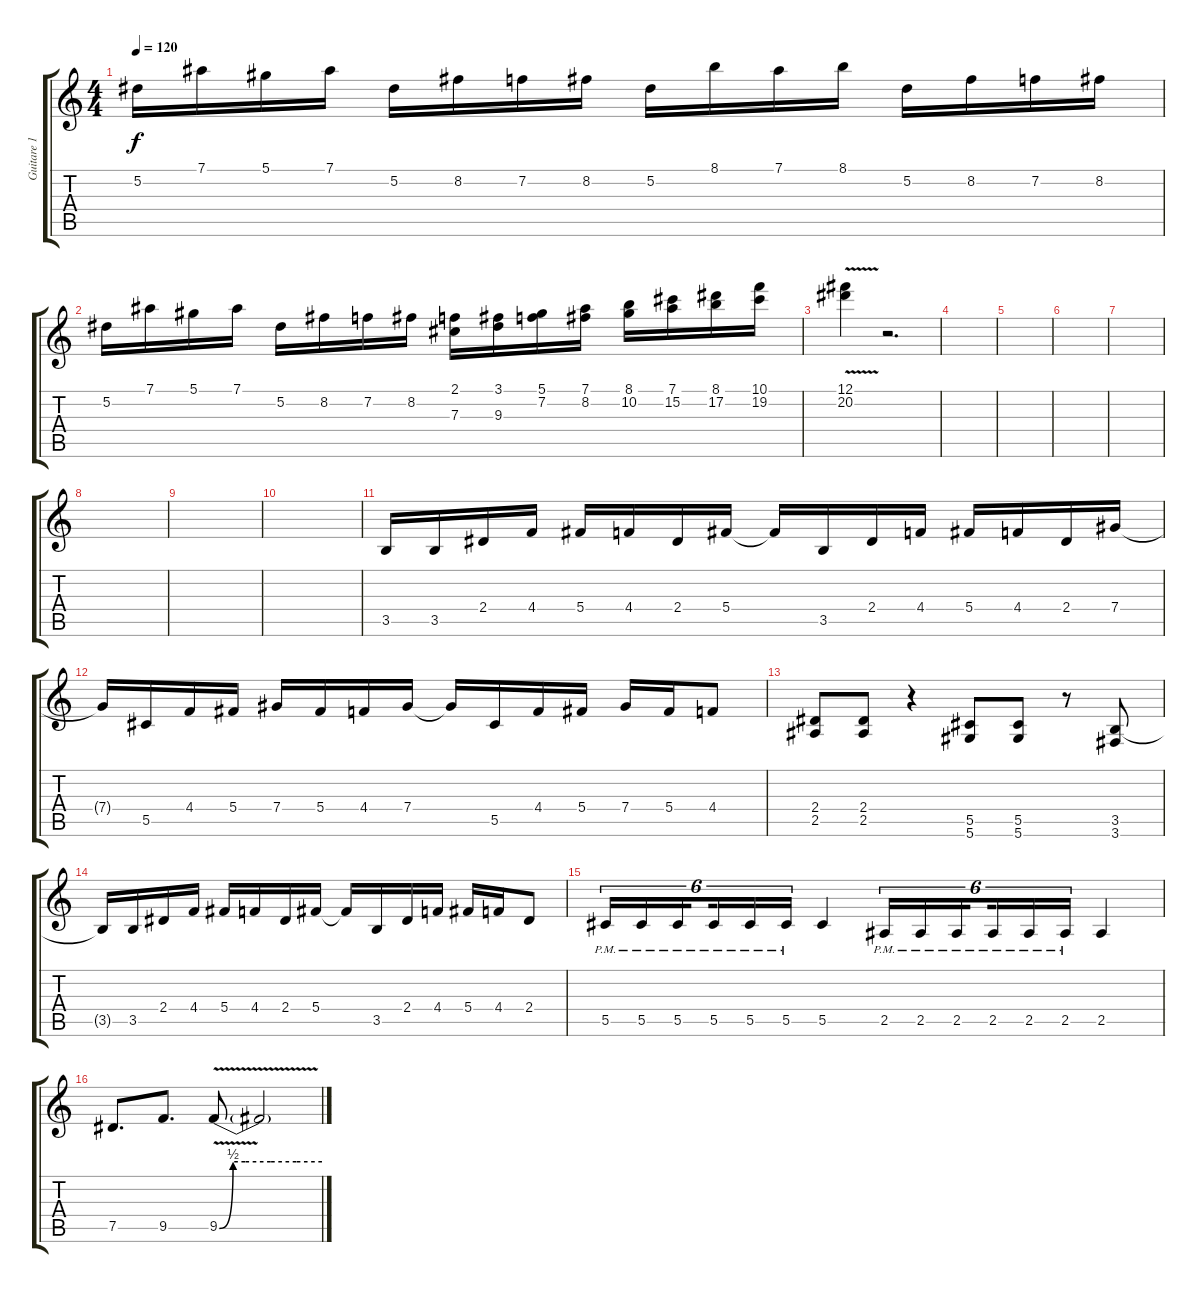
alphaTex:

\track ("Guitare 1" "Guitare 1") {instrument distortionguitar}
\staff {score tabs}
\tuning (Eb4 Bb3 Gb3 Db3 Ab2 Eb2) {hide}
\ts (4 4)
\tempo 120
\clef g2
\ks c
5.2.16{dy f} 7.1.16 5.1.16 7.1.16 5.2.16 8.2.16 7.2.16 8.2.16 5.2.16 8.1.16 7.1.16 8.1.16 5.2.16 8.2.16 7.2.16 8.2.16 |
5.2.16 7.1.16 5.1.16 7.1.16 5.2.16 8.2.16 7.2.16 8.2.16 (2.1 7.3).16 (3.1 9.3).16 (5.1 7.2).16 (7.1 8.2).16 (8.1 10.2).16 (7.1 15.2).16 (8.1 17.2).16 (10.1 19.2).16 |
(12.1 20.2{v}).4 r.2{d} |
|
|
|
|
|
|
|
3.5.16 3.5.16 2.4.16 4.4.16 5.4.16 4.4.16 2.4.16 5.4.16 5.4{t}.16 3.5.16 2.4.16 4.4.16 5.4.16 4.4.16 2.4.16 7.4.16 |
7.4{t}.16 5.5.16 4.4.16 5.4.16 7.4.16 5.4.16 4.4.16 7.4.16 7.4{t}.16 5.5.16 4.4.16 5.4.16 7.4.16 5.4.16 4.4.8 |
(2.4 2.5).8 (2.4 2.5).8 r.4 (5.5 5.6).8 (5.5 5.6).8 r.8 (3.5 3.6).8 |
3.5{t}.16 3.5.16 2.4.16 4.4.16 5.4.16 4.4.16 2.4.16 5.4.16 5.4{t}.16 3.5.16 2.4.16 4.4.16 5.4.16 4.4.16 2.4.8 |
5.5{pm}.16{tu (6 4)} 5.5{pm}.16{tu (6 4)} 5.5{pm}.16{tu (6 4) beam splitsecondary} 5.5{pm}.16{tu (6 4)} 5.5{pm}.16{tu (6 4)} 5.5{pm}.16{tu (6 4)} 5.5.4 2.5{pm}.16{tu (6 4)} 2.5{pm}.16{tu (6 4)} 2.5{pm}.16{tu (6 4) beam splitsecondary} 2.5{pm}.16{tu (6 4)} 2.5{pm}.16{tu (6 4)} 2.5{pm}.16{tu (6 4)} 2.5.4 |
7.5.8{d} 9.5.8{d} 9.5{be (custom 0 0 8 2 15 2 30 2 45 2 60 2) v}.8 9.5{t}.2
